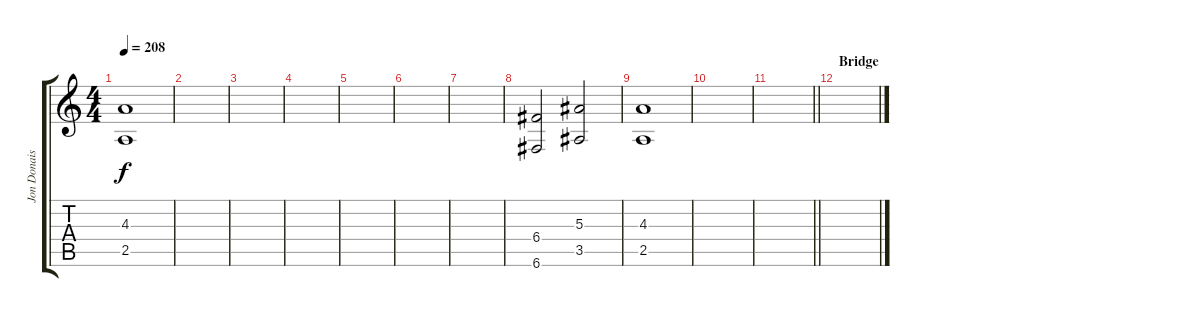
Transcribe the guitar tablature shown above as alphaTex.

\track ("Jon Donais Solo" "Jon Donais") {instrument distortionguitar}
\staff {score tabs}
\tuning (D4 A3 F3 C3 G2 C2) {hide}
\ts (4 4)
\tempo 208
\clef g2
\ks c
(4.3 2.5).1{dy f} |
|
|
|
|
|
|
(6.4 6.6).2 (5.3 3.5).2 |
(4.3 2.5).1 |
|
\barLineRight lightlight
|
\section ("" "Bridge")
